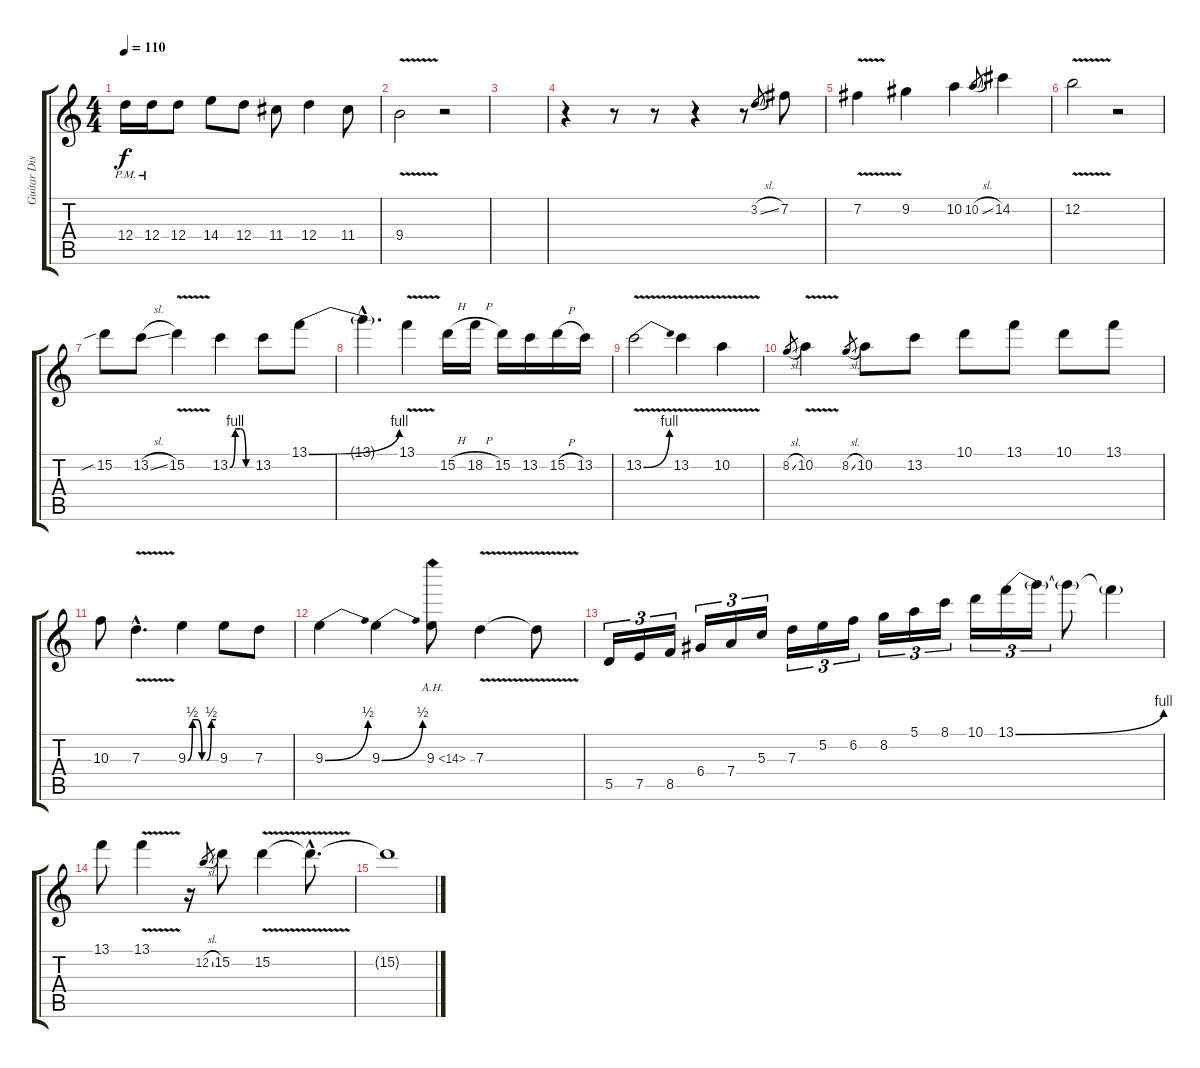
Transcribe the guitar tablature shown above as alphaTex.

\track ("Guitar Dist." "Guitar Dis") {instrument distortionguitar}
\staff {score tabs}
\tuning (E4 B3 G3 D3 A2 E2) {hide}
\ts (4 4)
\tempo 110
\clef g2
\ks c
12.4{pm}.16{dy f} 12.4{pm}.16 12.4.8 14.4.8 12.4.8 11.4.8 12.4.4 11.4.8 |
9.4{v}.2 r.2 |
|
r.4 r.8 r.8 r.4 r.8 3.2{sl}.8{gr} 7.2.8 |
7.2{v}.4 9.2.4 10.2.4 10.2{sl}.8{gr} 14.2.4 |
12.2{v}.2 r.2 |
15.2{sib}.8 13.2{sl}.8 15.2{v}.4 13.2{be (custom 0 0 15 4 30 4 45 0 60 0)}.4 13.2.8 13.1{be (bend 0 0 60 4)}.8 |
13.1{hac t}.4{d} 13.1{v}.4 15.2{h}.16 18.2{h}.16 15.2.16 13.2.16 15.2{h}.16 13.2.16 |
13.2{be (bend 0 0 60 4) v}.2 13.2{v}.4 10.2{v}.4 |
8.2{sl}.8{gr} 10.2{v}.4 8.2{sl}.8{gr} 10.2.8 13.2.8 10.1.8 13.1.8 10.1.8 13.1.8 |
10.3.8 7.3{v hac}.4{d} 9.3{be (custom 0 0 10 2 20 2 30 0 40 0 50 2 60 2)}.4 9.3.8 7.3.8 |
9.3{be (bend 0 0 60 2)}.4 9.3{be (bend 0 0 60 2)}.4 9.3{ah 5}.8 7.3{v}.4 7.3{t}.8 |
5.5.16{tu (3 2)} 7.5.16{tu (3 2)} 8.5.16{tu (3 2)} 6.4.16{tu (3 2)} 7.4.16{tu (3 2)} 5.3.16{tu (3 2)} 7.3.16{tu (3 2)} 5.2.16{tu (3 2)} 6.2.16{tu (3 2)} 8.2.16{tu (3 2)} 5.1.16{tu (3 2)} 8.1.16{tu (3 2)} 10.1.16{tu (3 2)} 13.1{be (bend 0 0 60 4)}.16{tu (3 2)} 13.1{t}.16{tu (3 2)} 13.1{t}.8 13.1{t}.4 |
13.1.8 13.1{v}.4 r.16 12.2{sl}.8{gr} 15.2.8 15.2{v}.4 15.2{hac t}.8{d} |
15.2{t}.1
